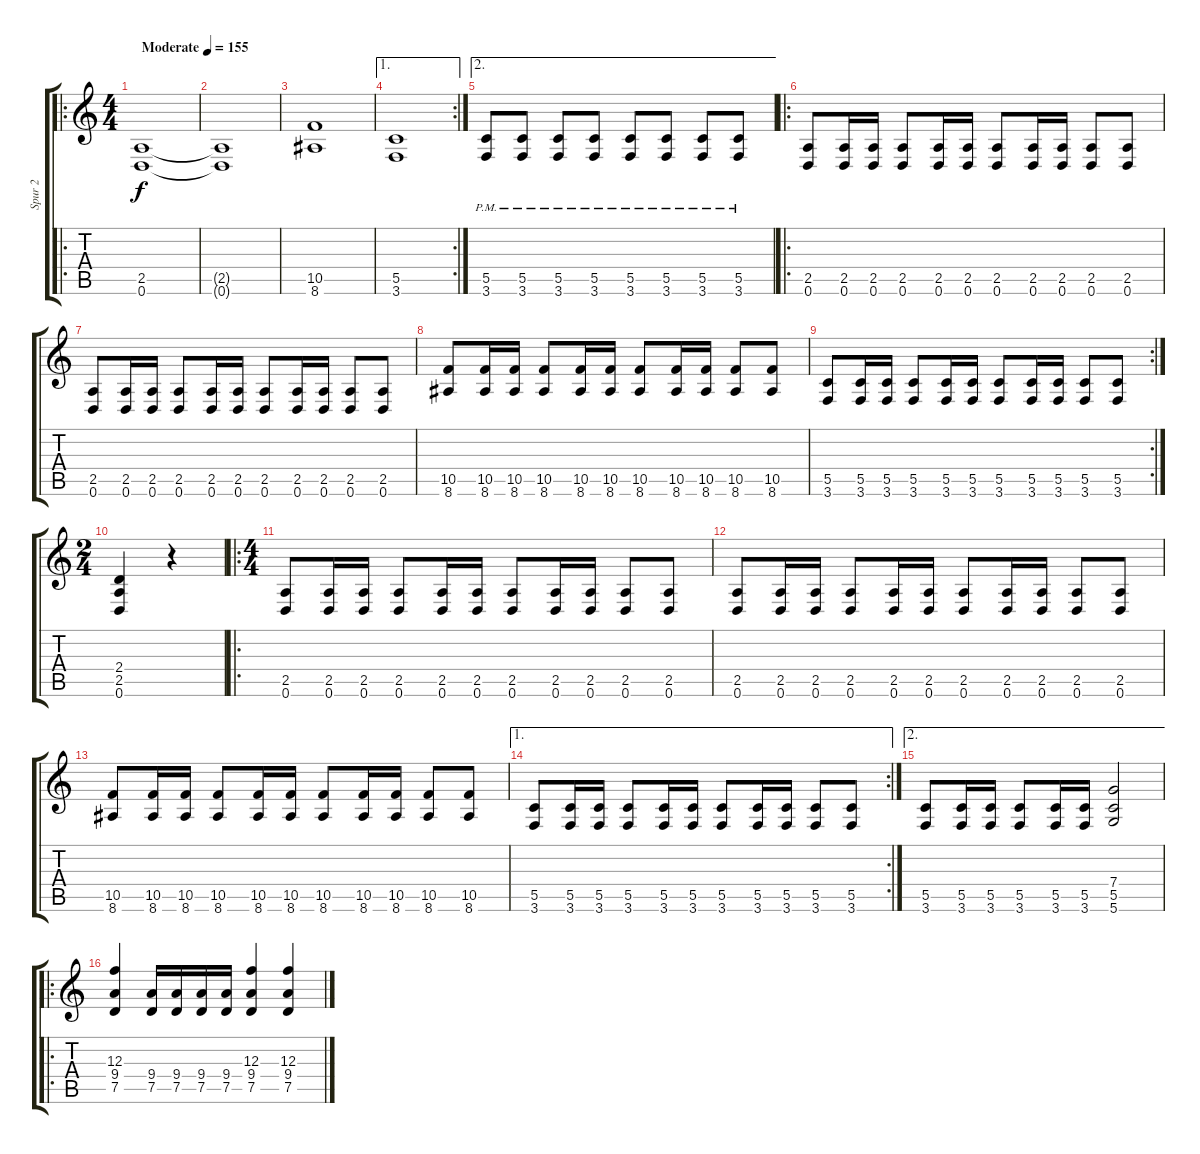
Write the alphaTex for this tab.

\track ("Spur 2" "Spur 2") {instrument distortionguitar}
\staff {score tabs}
\tuning (D4 A3 F3 C3 G2 D2) {hide}
\ro
\ts (4 4)
\tempo (155 "Moderate")
\clef g2
\ks c
(2.5 0.6).1{dy f instrument distortionguitar} |
(2.5{t} 0.6{t}).1 |
(10.5 8.6).1 |
\ae 1
\rc 2
(5.5 3.6).1 |
\ae 2
(5.5{pm} 3.6{pm}).8 (5.5{pm} 3.6{pm}).8 (5.5{pm} 3.6{pm}).8 (5.5{pm} 3.6{pm}).8 (5.5{pm} 3.6{pm}).8 (5.5{pm} 3.6{pm}).8 (5.5{pm} 3.6{pm}).8 (5.5{pm} 3.6{pm}).8 |
\ro
(2.5 0.6).8 (2.5 0.6).16 (2.5 0.6).16 (2.5 0.6).8 (2.5 0.6).16 (2.5 0.6).16 (2.5 0.6).8 (2.5 0.6).16 (2.5 0.6).16 (2.5 0.6).8 (2.5 0.6).8 |
(2.5 0.6).8 (2.5 0.6).16 (2.5 0.6).16 (2.5 0.6).8 (2.5 0.6).16 (2.5 0.6).16 (2.5 0.6).8 (2.5 0.6).16 (2.5 0.6).16 (2.5 0.6).8 (2.5 0.6).8 |
(10.5 8.6).8 (10.5 8.6).16 (10.5 8.6).16 (10.5 8.6).8 (10.5 8.6).16 (10.5 8.6).16 (10.5 8.6).8 (10.5 8.6).16 (10.5 8.6).16 (10.5 8.6).8 (10.5 8.6).8 |
\rc 2
(5.5 3.6).8 (5.5 3.6).16 (5.5 3.6).16 (5.5 3.6).8 (5.5 3.6).16 (5.5 3.6).16 (5.5 3.6).8 (5.5 3.6).16 (5.5 3.6).16 (5.5 3.6).8 (5.5 3.6).8 |
\ts (2 4)
(2.4 2.5 0.6).4 r.4 |
\ro
\ts (4 4)
(2.5 0.6).8 (2.5 0.6).16 (2.5 0.6).16 (2.5 0.6).8 (2.5 0.6).16 (2.5 0.6).16 (2.5 0.6).8 (2.5 0.6).16 (2.5 0.6).16 (2.5 0.6).8 (2.5 0.6).8 |
(2.5 0.6).8 (2.5 0.6).16 (2.5 0.6).16 (2.5 0.6).8 (2.5 0.6).16 (2.5 0.6).16 (2.5 0.6).8 (2.5 0.6).16 (2.5 0.6).16 (2.5 0.6).8 (2.5 0.6).8 |
(10.5 8.6).8 (10.5 8.6).16 (10.5 8.6).16 (10.5 8.6).8 (10.5 8.6).16 (10.5 8.6).16 (10.5 8.6).8 (10.5 8.6).16 (10.5 8.6).16 (10.5 8.6).8 (10.5 8.6).8 |
\ae 1
\rc 2
(5.5 3.6).8 (5.5 3.6).16 (5.5 3.6).16 (5.5 3.6).8 (5.5 3.6).16 (5.5 3.6).16 (5.5 3.6).8 (5.5 3.6).16 (5.5 3.6).16 (5.5 3.6).8 (5.5 3.6).8 |
\ae 2
(5.5 3.6).8 (5.5 3.6).16 (5.5 3.6).16 (5.5 3.6).8 (5.5 3.6).16 (5.5 3.6).16 (7.4 5.5 5.6).2 |
\ro
(12.3 9.4 7.5).4 (9.4 7.5).16 (9.4 7.5).16 (9.4 7.5).16 (9.4 7.5).16 (12.3 9.4 7.5).4 (12.3 9.4 7.5).4
